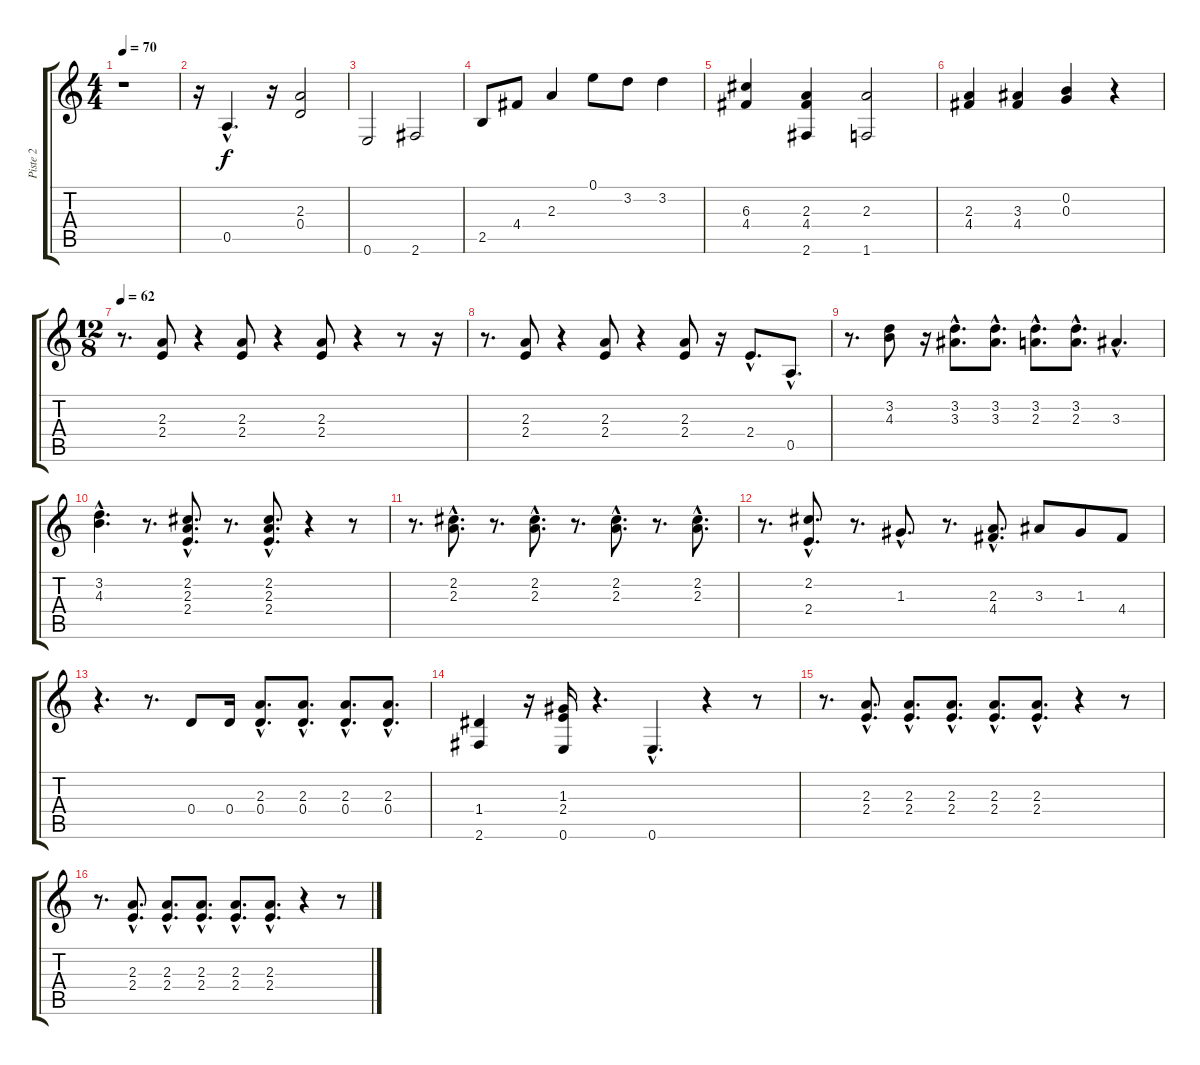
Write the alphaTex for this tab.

\track ("Piste 2" "Piste 2") {instrument acousticguitarnylon}
\staff {score tabs}
\tuning (E4 B3 G3 D3 A2 E2) {hide}
\ts (4 4)
\tempo 70
\clef g2
\ks c
r.1{dy f instrument acousticguitarnylon} |
r.16 0.5{hac}.4{d} r.16 (2.3 0.4).2 |
0.6.2 2.6.2 |
2.5.8 4.4.8 2.3.4 0.1.8 3.2.8 3.2.4 |
(6.3 4.4).4 (2.3 4.4 2.6).4 (2.3 1.6).2 |
(2.3 4.4).4 (3.3 4.4).4 (0.2 0.3).4 r.4 |
\ts (12 8)
\tempo 62
r.8{d} (2.3 2.4).8 r.4 (2.3 2.4).8 r.4 (2.3 2.4).8 r.4 r.8 r.16 |
r.8{d} (2.3 2.4).8 r.4 (2.3 2.4).8 r.4 (2.3 2.4).8 r.16 2.4{hac}.8{d} 0.5{hac}.8{d} |
r.8{d} (3.2 4.3).8 r.16 (3.2{hac} 3.3{hac}).8{d} (3.2{hac} 3.3{hac}).8{d} (3.2{hac} 2.3{hac}).8{d} (3.2{hac} 2.3{hac}).8{d} 3.3{hac}.4{d} |
(3.2{hac} 4.3{hac}).4{d} r.8{d} (2.2{hac} 2.3{hac} 2.4{hac}).8{d} r.8{d} (2.2{hac} 2.3{hac} 2.4{hac}).8{d} r.4 r.8 |
r.8{d} (2.2{hac} 2.3{hac}).8{d} r.8{d} (2.2{hac} 2.3{hac}).8{d} r.8{d} (2.2{hac} 2.3{hac}).8{d} r.8{d} (2.2{hac} 2.3{hac}).8{d} |
r.8{d} (2.2{hac} 2.4{hac}).8{d} r.8{d} 1.3{hac}.8{d} r.8{d} (2.3{hac} 4.4{hac}).8{d} 3.3.8 1.3.8 4.4.8 |
r.4{d} r.8{d} 0.4.8 0.4.16 (2.3{hac} 0.4{hac}).8{d} (2.3{hac} 0.4{hac}).8{d} (2.3{hac} 0.4{hac}).8{d} (2.3{hac} 0.4{hac}).8{d} |
(1.4 2.6).4 r.16 (1.3 2.4 0.6).16 r.4{d} 0.6{hac}.4{d} r.4 r.8 |
r.8{d} (2.3{hac} 2.4{hac}).8{d} (2.3{hac} 2.4{hac}).8{d} (2.3{hac} 2.4{hac}).8{d} (2.3{hac} 2.4{hac}).8{d} (2.3{hac} 2.4{hac}).8{d} r.4 r.8 |
r.8{d} (2.3{hac} 2.4{hac}).8{d} (2.3{hac} 2.4{hac}).8{d} (2.3{hac} 2.4{hac}).8{d} (2.3{hac} 2.4{hac}).8{d} (2.3{hac} 2.4{hac}).8{d} r.4 r.8
